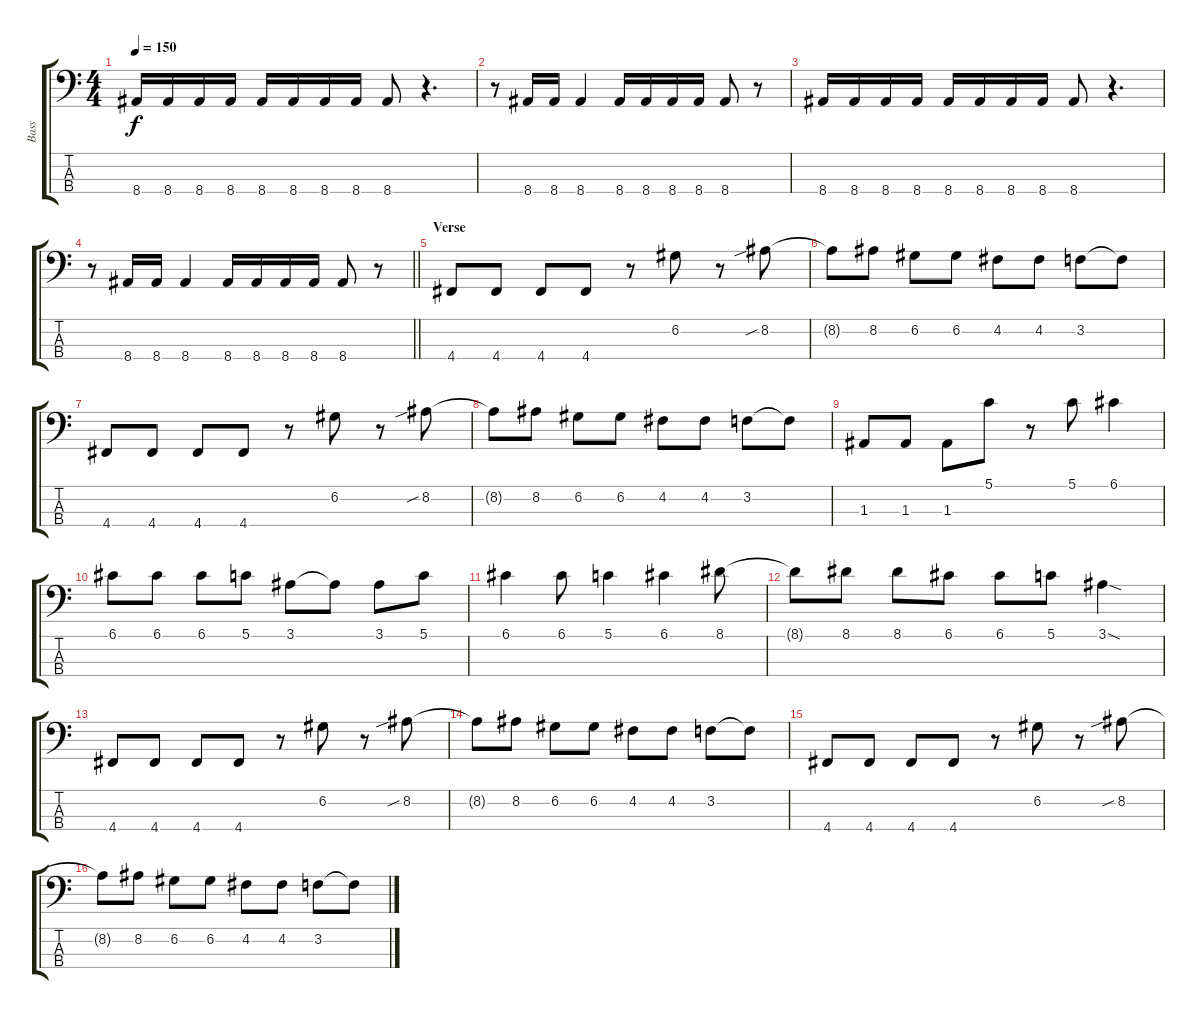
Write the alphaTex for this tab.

\track ("Bass" "Bass") {instrument electricbassfinger}
\staff {score tabs}
\tuning (G2 D2 A1 D1) {hide}
\ts (4 4)
\tempo 150
\clef f4
\ks c
8.4.16{dy f} 8.4.16 8.4.16 8.4.16 8.4.16 8.4.16 8.4.16 8.4.16 8.4.8 r.4{d} |
r.8 8.4.16 8.4.16 8.4.4 8.4.16 8.4.16 8.4.16 8.4.16 8.4.8 r.8 |
8.4.16 8.4.16 8.4.16 8.4.16 8.4.16 8.4.16 8.4.16 8.4.16 8.4.8 r.4{d} |
\barLineRight lightlight
r.8 8.4.16 8.4.16 8.4.4 8.4.16 8.4.16 8.4.16 8.4.16 8.4.8 r.8 |
\section ("" "Verse")
4.4.8 4.4.8 4.4.8 4.4.8 r.8 6.2.8 r.8 8.2{sib}.8 |
8.2{t}.8 8.2.8 6.2.8 6.2.8 4.2.8 4.2.8 3.2.8 3.2{t}.8 |
4.4.8 4.4.8 4.4.8 4.4.8 r.8 6.2.8 r.8 8.2{sib}.8 |
8.2{t}.8 8.2.8 6.2.8 6.2.8 4.2.8 4.2.8 3.2.8 3.2{t}.8 |
1.3.8 1.3.8 1.3.8 5.1.8 r.8 5.1.8 6.1.4 |
6.1.8 6.1.8 6.1.8 5.1.8 3.1.8 3.1{t}.8 3.1.8 5.1.8 |
6.1.4 6.1.8 5.1.4 6.1.4 8.1.8 |
8.1{t}.8 8.1.8 8.1.8 6.1.8 6.1.8 5.1.8 3.1{sod}.4 |
4.4.8 4.4.8 4.4.8 4.4.8 r.8 6.2.8 r.8 8.2{sib}.8 |
8.2{t}.8 8.2.8 6.2.8 6.2.8 4.2.8 4.2.8 3.2.8 3.2{t}.8 |
4.4.8 4.4.8 4.4.8 4.4.8 r.8 6.2.8 r.8 8.2{sib}.8 |
8.2{t}.8 8.2.8 6.2.8 6.2.8 4.2.8 4.2.8 3.2.8 3.2{t}.8
